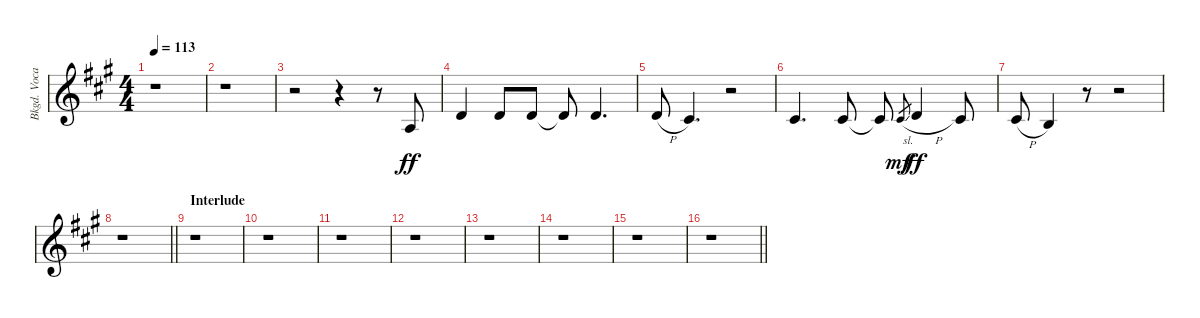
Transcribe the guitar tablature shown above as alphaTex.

\track ("Bkgd. Vocal 1" "Bkgd. Voca") {instrument lead6voice}
\staff {score}
\tuning (E4 B3 G3 D3 A2 E2) {hide}
\ts (4 4)
\tempo 113
\clef g2
\ks f#minor
r.1{dy ff} |
r.1 |
r.2 r.4 r.8 2.3.8 |
7.3.4 7.3.8 7.3.8 7.3{t}.8 7.3.4{d} |
7.3{h}.8 6.3.4{d} r.2 |
6.3.4{d} 6.3.8 6.3{t}.8 6.3{sl}.8{gr dy mf} 7.3{h}.4{dy ff} 6.3.8 |
6.3{h}.8 4.3.4 r.8 r.2 |
\barLineRight lightlight
r.1 |
\section ("" "Interlude")
r.1 |
r.1 |
r.1 |
r.1 |
r.1 |
r.1 |
r.1 |
\barLineRight lightlight
r.1
